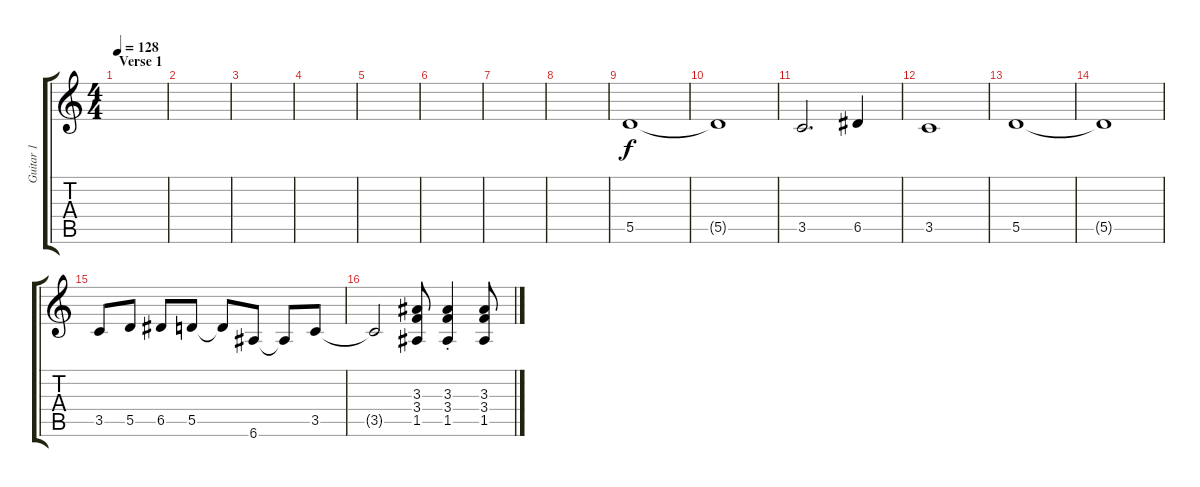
\track ("Guitar 1" "Guitar 1") {instrument distortionguitar}
\staff {score tabs}
\tuning (E4 B3 G3 D3 A2 E2) {hide}
\ts (4 4)
\section ("" "Verse 1")
\tempo 128
\clef g2
\ks c
|
|
|
|
|
|
|
|
5.5.1 |
5.5{t}.1 |
3.5.2{d} 6.5.4 |
3.5.1 |
5.5.1 |
5.5{t}.1 |
3.5.8 5.5.8 6.5.8 5.5.8 5.5{t}.8 6.6.8 6.6{t}.8 3.5.8 |
3.5{t}.2 (3.3 3.4 1.5).8 (3.3{st} 3.4{st} 1.5{st}).4 (3.3 3.4 1.5).8
